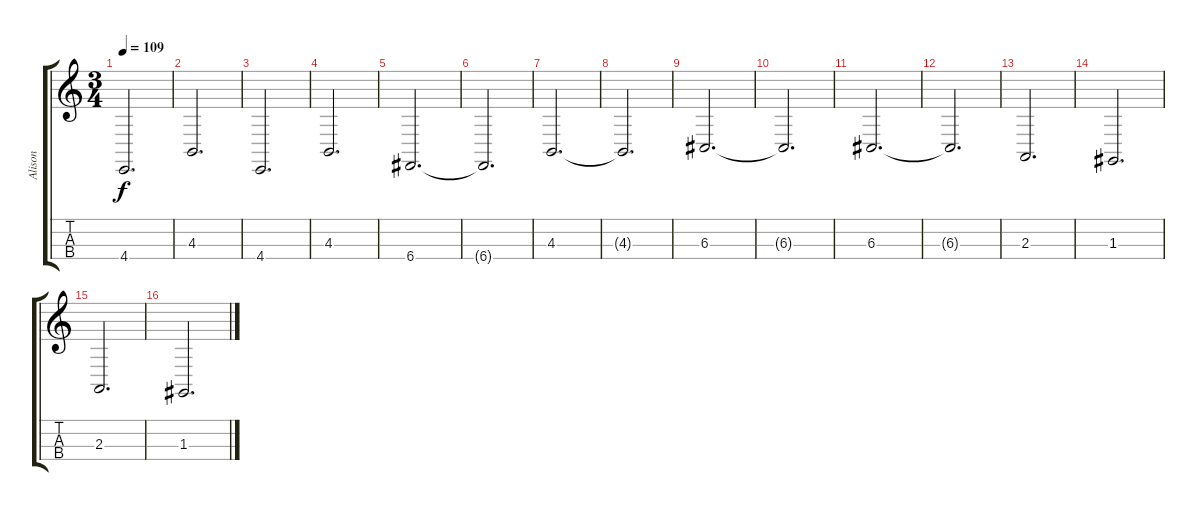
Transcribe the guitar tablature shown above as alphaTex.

\track ("Alison" "Alison") {instrument cello}
\staff {score tabs}
\tuning (A3 D3 G2 C2) {hide}
\ts (3 4)
\tempo 109
\clef g2
\ks c
4.4.2{d dy f} |
4.3.2{d} |
4.4.2{d} |
4.3.2{d} |
6.4.2{d} |
6.4{t}.2{d} |
4.3.2{d} |
4.3{t}.2{d} |
6.3.2{d} |
6.3{t}.2{d} |
6.3.2{d} |
6.3{t}.2{d} |
2.3.2{d} |
1.3.2{d} |
2.3.2{d} |
1.3.2{d}
